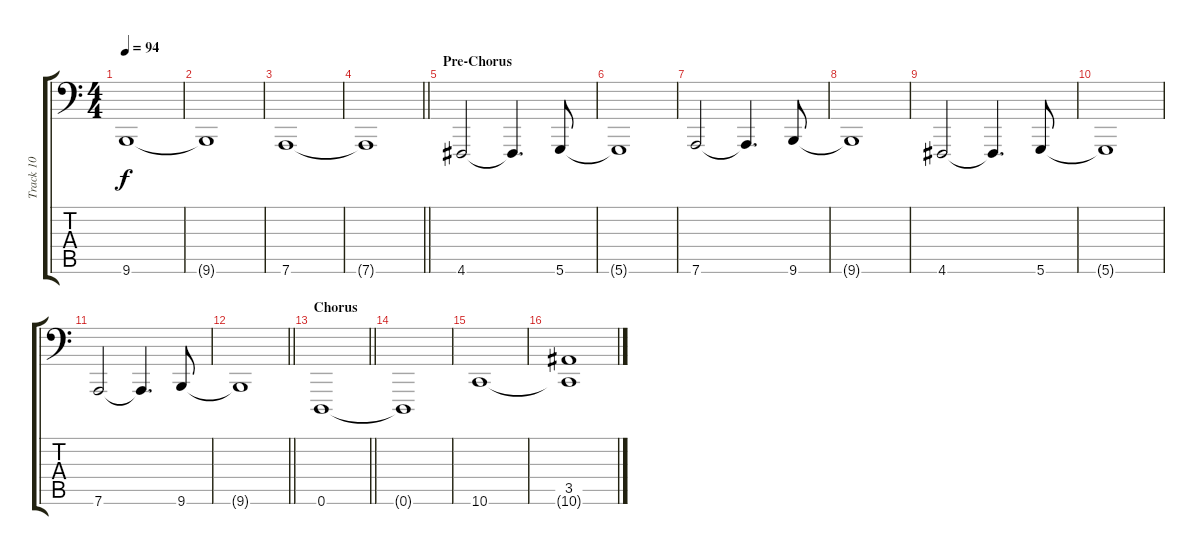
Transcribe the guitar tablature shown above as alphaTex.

\track ("Track 10" "Track 10") {instrument lead1square}
\staff {score tabs}
\tuning (D4 A3 F3 C3 G2 D1) {hide}
\ts (4 4)
\tempo 94
\clef f4
\ks c
9.6.1{dy f} |
9.6{t}.1 |
7.6.1 |
\barLineRight lightlight
7.6{t}.1 |
\section ("" "Pre-Chorus")
4.6.2 4.6{t}.4{d} 5.6.8 |
5.6{t}.1 |
7.6.2 7.6{t}.4{d} 9.6.8 |
9.6{t}.1 |
4.6.2 4.6{t}.4{d} 5.6.8 |
5.6{t}.1 |
7.6.2 7.6{t}.4{d} 9.6.8 |
\barLineRight lightlight
9.6{t}.1 |
\section ("" "Chorus")
\barLineRight lightlight
0.6.1 |
0.6{t}.1 |
10.6.1 |
(3.5 10.6{t}).1
